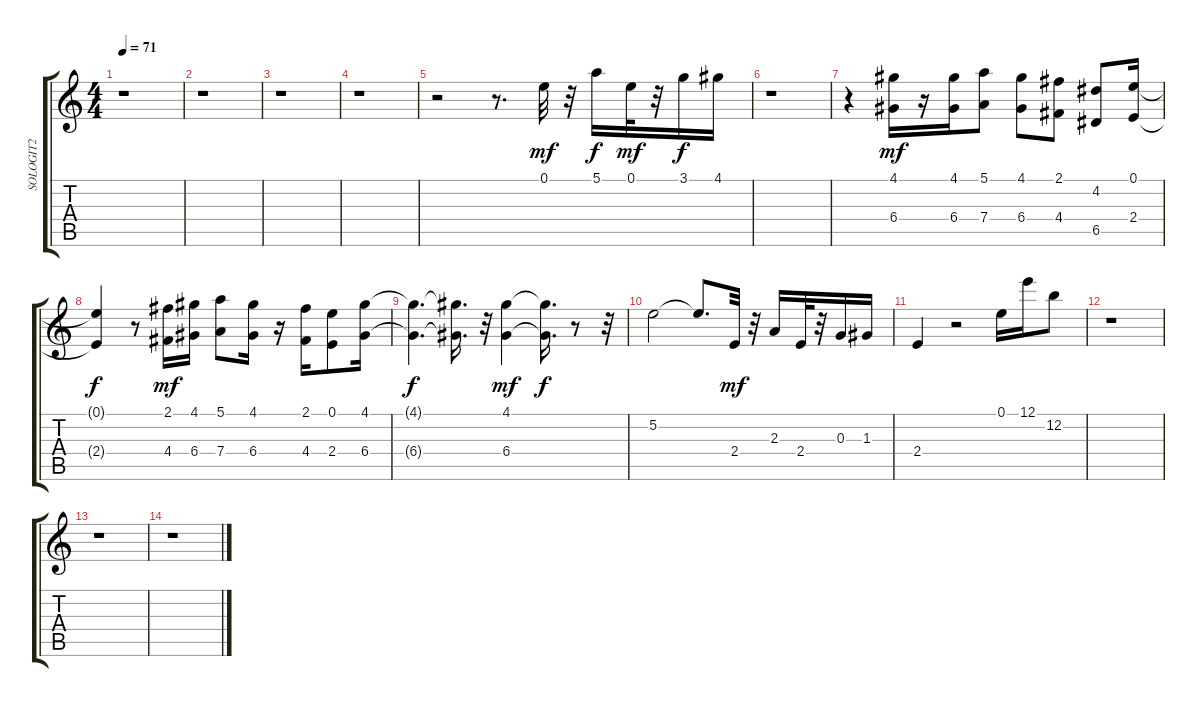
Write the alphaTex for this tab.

\track ("SOLOGIT2" "SOLOGIT2") {instrument overdrivenguitar}
\staff {score tabs}
\tuning (E4 B3 G3 D3 A2 E2) {hide}
\ts (4 4)
\tempo 71
\clef g2
\ks c
r.1{dy f} |
r.1 |
r.1 |
r.1 |
r.2 r.8{d} 0.1.32{dy mf volume 12} r.32 5.1.16{dy f} 0.1.32{dy mf} r.32 3.1.16{dy f} 4.1.16 |
r.1 |
r.4 (4.1 6.4).16{dy mf volume 11} r.16 (4.1 6.4).16 (5.1 7.4).8 (4.1 6.4).8 (2.1 4.4).8 (4.2 6.5).8 (0.1 2.4).16 |
(0.1{t} 2.4{t}).4{dy f} r.8 (2.1 4.4).16{dy mf} (4.1 6.4).16 (5.1 7.4).8 (4.1 6.4).16 r.16 (2.1 4.4).16 (0.1 2.4).8 (4.1 6.4).16 |
(4.1{t} 6.4{t}).4{d dy f} (4.1{t} 6.4{t}).16{d} r.32 (4.1 6.4).4{dy mf} (4.1{t} 6.4{t}).16{d dy f} r.8 r.32 |
5.2.2 5.2{t}.8{d} 2.4.32{dy mf volume 11} r.32 2.3.16{volume 10} 2.4.32{volume 10} r.32 0.3.16{volume 9} 1.3.16{volume 8} |
2.4.4{volume 7} r.2 0.1.16{volume 5} 12.1.16 12.2.8 |
r.1 |
r.1 |
r.1
